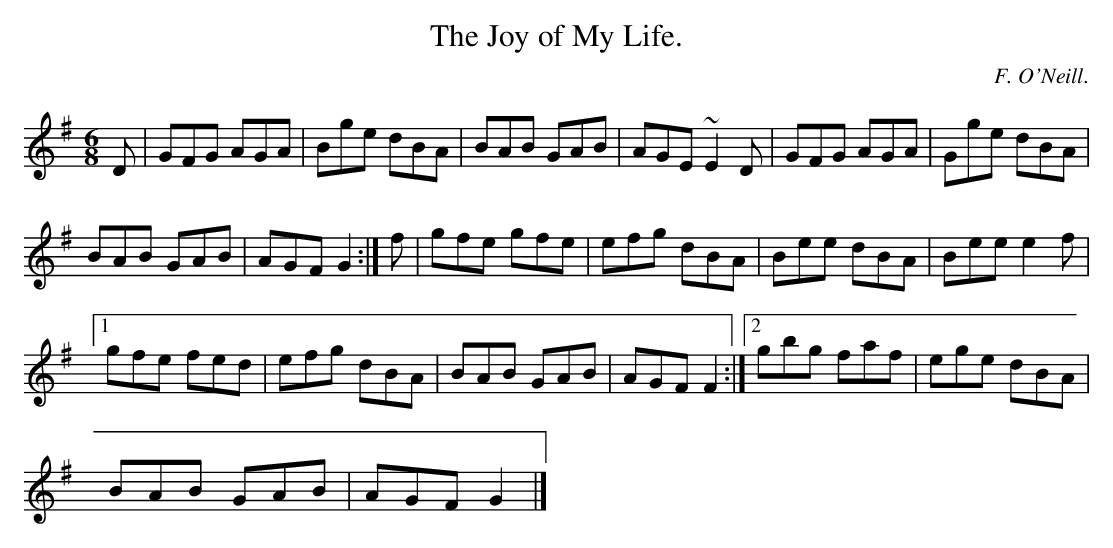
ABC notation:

X:1
T: The Joy of My Life.
C: F. O'Neill.
M: 6/8
K: G
D|GFG AGA|Bge dBA|BAB GAB|AGE ~E2 D|GFG AGA|Gge dBA|
BAB GAB|AGF G2:|f|gfe gfe|efg dBA|Bee dBA|Bee e2 f|
[1 gfe fed|efg dBA|BAB GAB|AGF F2:|[2 gbg faf|ege dBA|
BAB GAB|AGF G2|]
